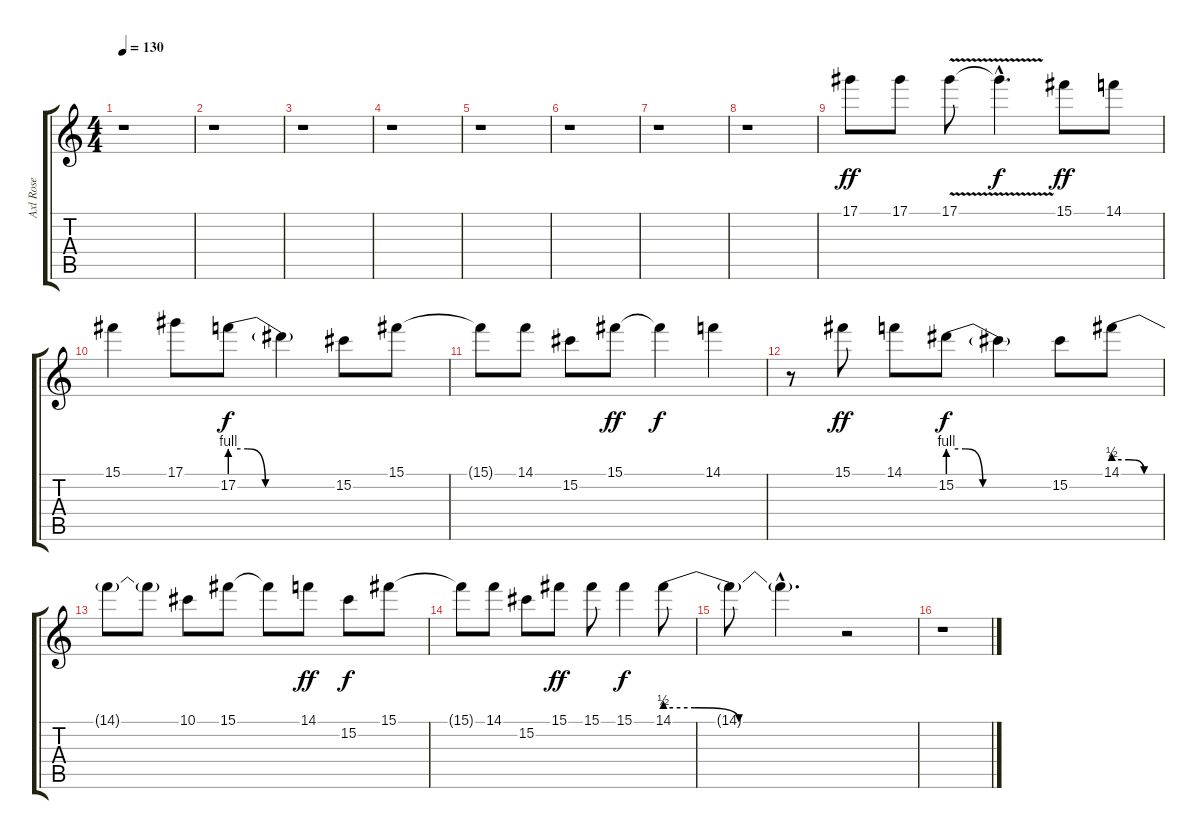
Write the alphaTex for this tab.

\track ("Axl Rose" "Axl Rose") {instrument overdrivenguitar}
\staff {score tabs}
\tuning (Eb4 Bb3 Gb3 Db3 Ab2 Eb2) {hide}
\ts (4 4)
\tempo 130
\clef g2
\ks c
r.1{dy f} |
r.1 |
r.1 |
r.1 |
r.1 |
r.1 |
r.1 |
r.1 |
17.1.8{dy ff} 17.1.8 17.1{v}.8 17.1{hac t}.4{d dy f} 15.1.8{dy ff} 14.1.8 |
15.1.4 17.1.8 17.2{be (custom 0 4 10 4 20 0 40 0 60 0)}.8{dy f} 17.2{t}.4 15.2.8 15.1.8 |
15.1{t}.8 14.1.8 15.2.8 15.1.8{dy ff} 15.1{t}.4{dy f} 14.1.4 |
r.8 15.1.8{dy ff} 14.1.8 15.2{be (custom 0 4 10 4 20 0 40 0 60 0)}.8{dy f} 15.2{t}.4 15.2.8 14.1{be (custom 0 2 20 2 40 0 60 0)}.8 |
14.1{t}.8 14.1{t}.8 10.1.8 15.1.8 15.1{t}.8 14.1.8{dy ff} 15.2.8{dy f} 15.1.8 |
15.1{t}.8 14.1.8 15.2.8 15.1.8{dy ff} 15.1.8 15.1.4{dy f} 14.1{be (custom 0 2 10 2 25 0 40 0 60 0)}.8 |
14.1{t}.8 14.1{hac t}.4{d} r.2 |
r.1
